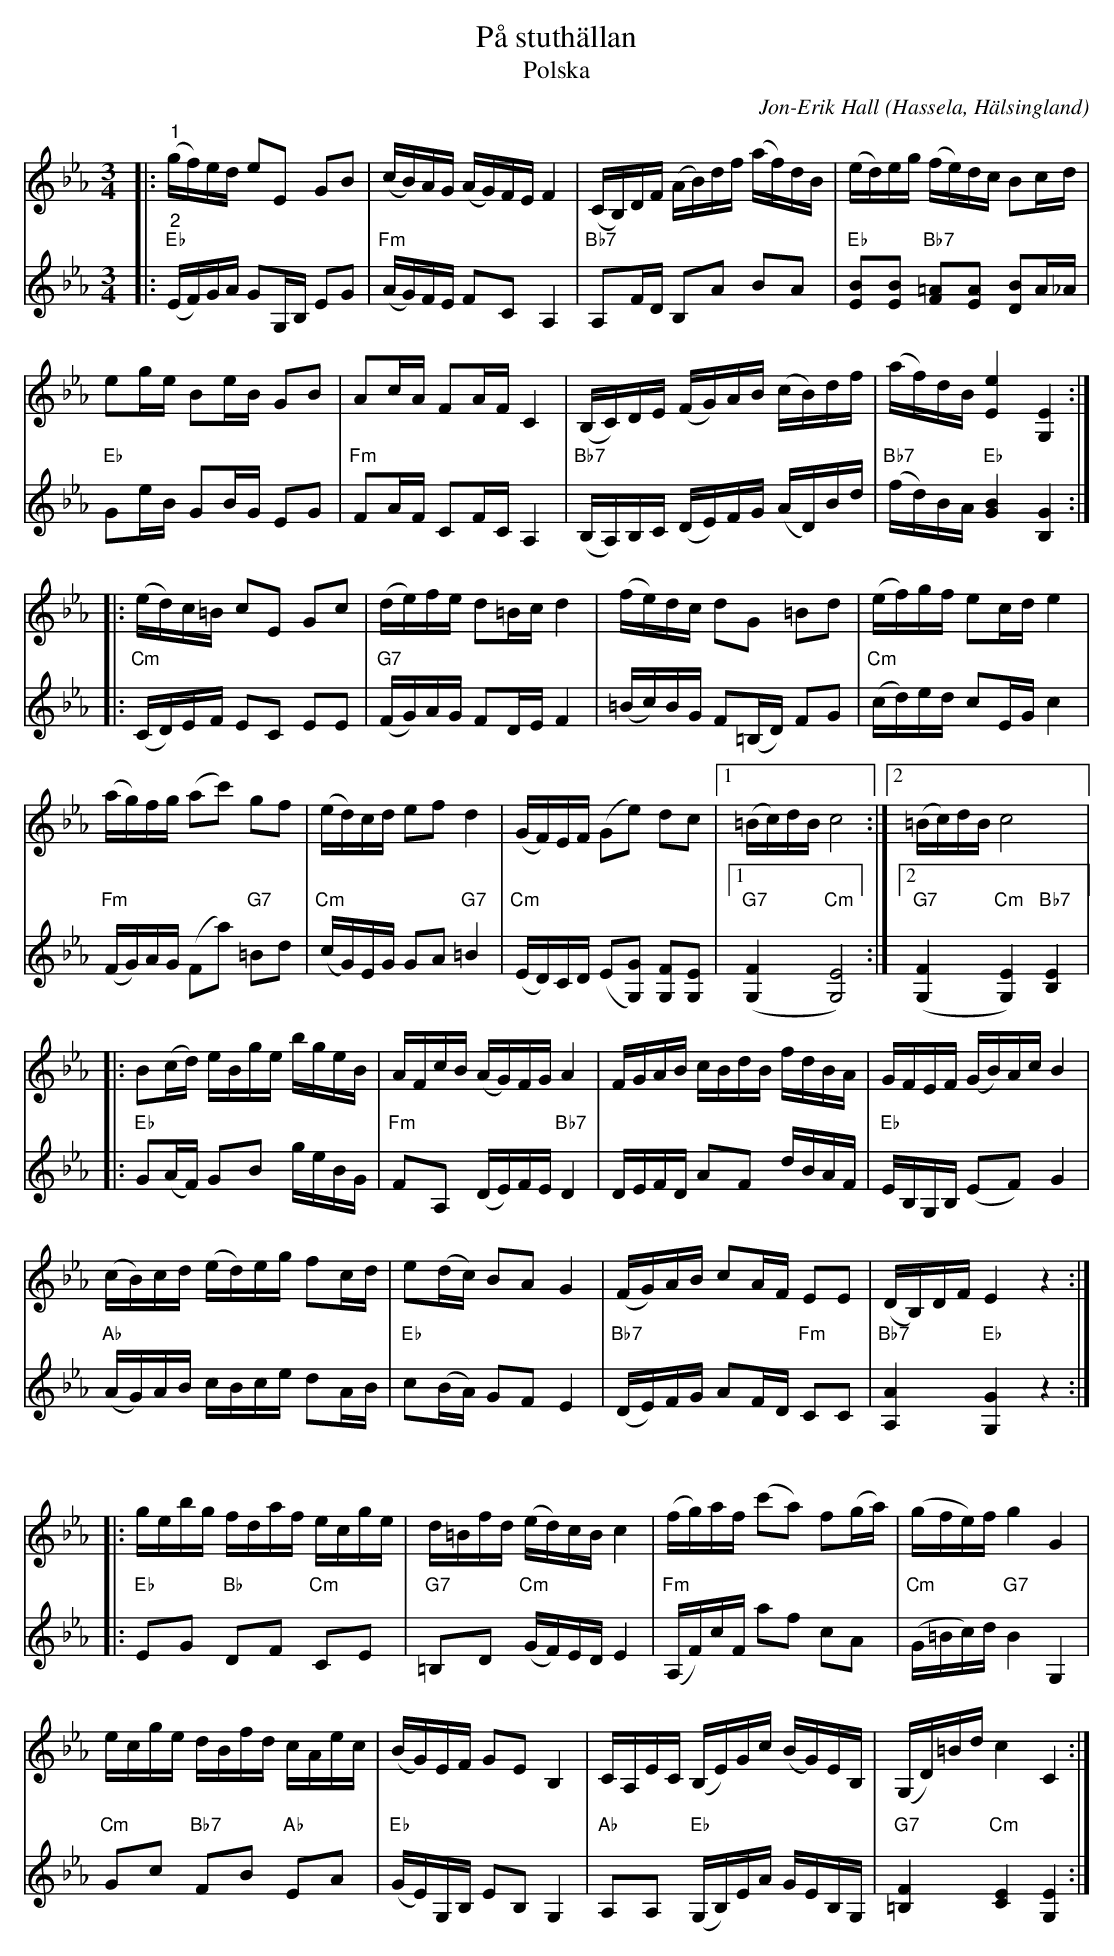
X:1
T:På stuthällan
T:Polska
C:Jon-Erik Hall
O:Hassela, Hälsingland
L:1/16
M:3/4
K:Eb
V:1
|:"^1" (gf)ed e2E2 G2B2 | (cB)AG (AG)FE F4 | (CB,)DF (AB)df (af)dB | (ed)eg (fe)dc B2cd |
 e2ge B2eB G2B2 | A2cA F2AF C4 | (B,C)DE (FG)AB (cB)df |  (af)dB [Ee]4 [G,E]4 ::
 (ed)c=B c2E2 G2c2 | (de)fe d2=Bc d4 | (fe)dc d2G2 =B2d2 | (ef)gf e2cd e4 |
 (ag)fg (a2c'2) g2f2 | (ed)cd e2f2 d4 | (GF)EF (G2e2) d2c2 |1 (=Bc)dB c8 :|2 (=Bc)dB c8 |:
 B2(cd) eBge bgeB | AFcB (AG)FG A4 | FGAB cBdB fdBA | GFEF (GB)Ac B4 |
(cB)cd (ed)eg f2cd | e2(dc) B2A2 G4 | (FG)AB c2AF E2E2 | (DB,)DF E4 z4 ::
 gebg fdaf ecge | d=Bfd (ed)cB c4 | (fg)af (c'2a2) f2(ga) | (gfe)f g4 G4 |
 ecge dBfd cAec | (BG)EF G2E2 B,4 | CA,EC (B,E)Gc (BG)EB, | (G,D)=Bd c4 C4 :|
V:2
|:"^2""Eb" (EF)GA G2G,B, E2G2 |"Fm" (AG)FE F2C2 A,4 |"Bb7" A,2FD B,2A2 B2A2 | "Eb" [EB]2[EB]2 "Bb7" [F=A]2[EA]2 [DB]2A_A |
"Eb" G2eB G2BG E2G2 |"Fm" F2AF C2FC A,4 | "Bb7" (B,A,)B,C (DE)FG (AD)Bd |"Bb7" (fd)BA "Eb" [GB]4 [B,G]4 ::
"Cm" (CD)EF E2C2 E2E2 |"G7" (FG)AG F2DE F4 | (=Bc)BG F2(=B,D) F2G2 |"Cm" (cd)ed c2EG c4 |
"Fm" (FG)AG (F2a2)"G7" =B2d2 |"Cm" (cG)EG G2A2"G7" =B4 | "Cm" (ED)CD (E2[G,G]2) [G,F]2[G,E]2 |1"G7" ([G,F]4 "Cm" [G,E]8) :|2"G7" ([G,F]4 "Cm" [G,E]4)"Bb7" [B,E]4 |:
"Eb" G2(AF) G2B2 geBG |"Fm" F2A,2 (DE)FE"Bb7" D4 | DEFD A2F2 dBAF |"Eb" EB,G,B, (E2F2) G4 |
"Ab" (AG)AB cBce d2AB |"Eb" c2(BA) G2F2 E4 |"Bb7" (DE)FG A2FD"Fm" C2C2 |"Bb7" [A,A]4 "Eb" [G,G]4 z4 ::
"Eb" E2G2"Bb" D2F2"Cm" C2E2 |"G7" =B,2D2 "Cm"(GF)ED E4 |"Fm" (A,F)cF a2f2 c2A2 |"Cm" (G=Bc)d"G7" B4 G,4 |
"Cm" G2c2"Bb7" F2B2"Ab" E2A2 |"Eb" (GE)G,B, E2B,2 G,4 |"Ab" A,2A,2 "Eb" (G,B,)EA GEB,G, | "G7" [=B,F]4"Cm" [CE]4 [G,E]4 :|
